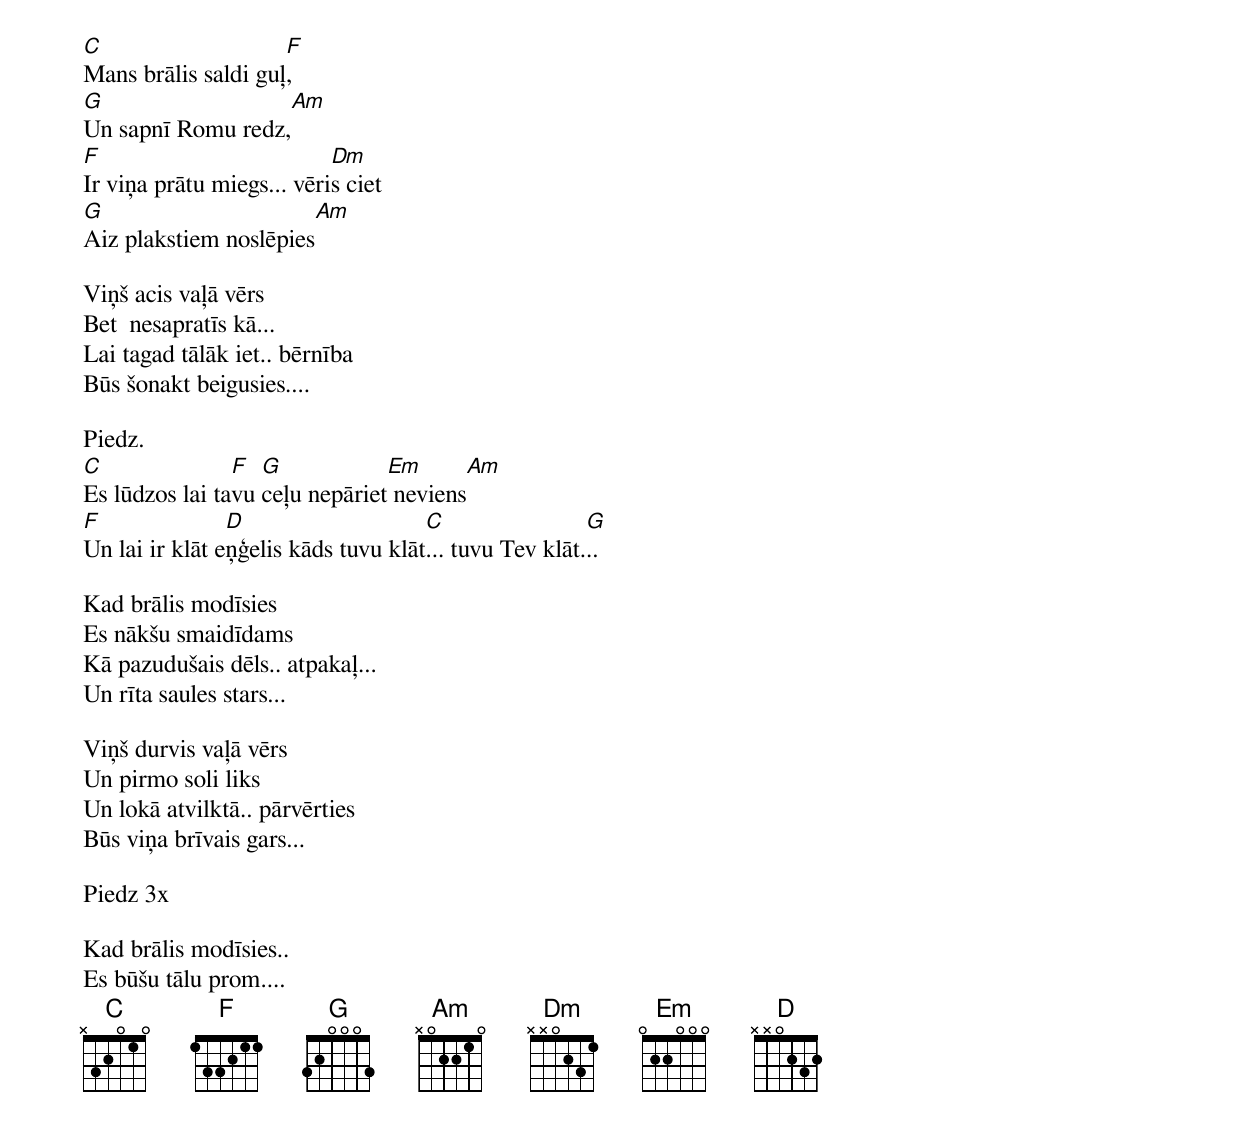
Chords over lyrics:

C		     F
Mans brālis saldi guļ,
G  		    Am
Un sapnī Romu redz,
F		           Dm
Ir viņa prātu miegs... vēris ciet
G			     Am
Aiz plakstiem noslēpies

Viņš acis vaļā vērs
Bet  nesapratīs kā...
Lai tagad tālāk iet.. bērnība
Būs šonakt beigusies....

Piedz.
C	        F  G		Em        Am
Es lūdzos lai tavu ceļu nepāriet neviens
F		D		     C		       G
Un lai ir klāt eņģelis kāds tuvu klāt... tuvu Tev klāt...

Kad brālis modīsies
Es nākšu smaidīdams
Kā pazudušais dēls.. atpakaļ...
Un rīta saules stars...

Viņš durvis vaļā vērs
Un pirmo soli liks
Un lokā atvilktā.. pārvērties
Būs viņa brīvais gars...

Piedz 3x

Kad brālis modīsies..
Es būšu tālu prom....
